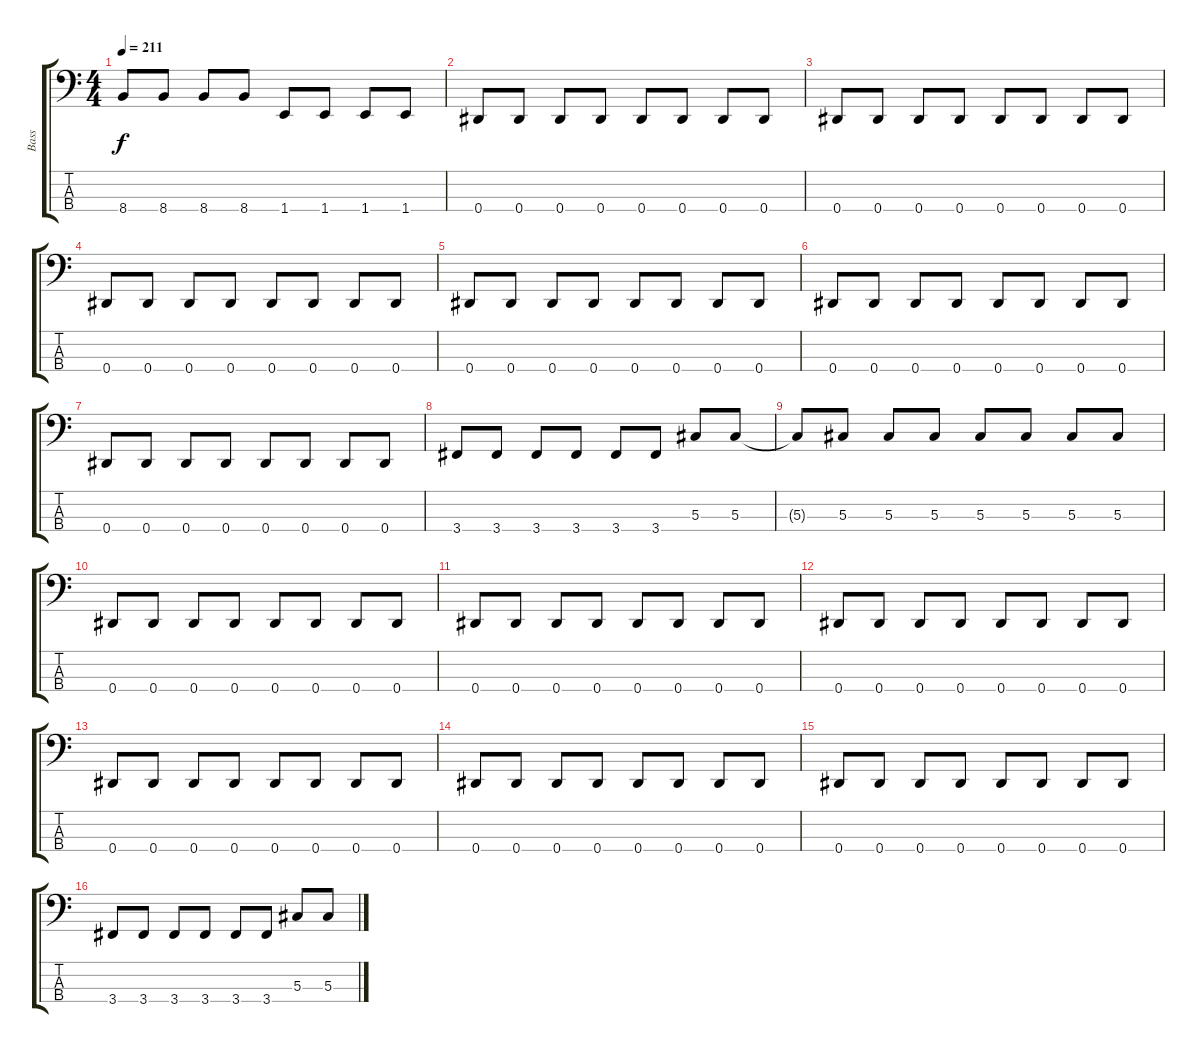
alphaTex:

\track ("Bass" "Bass") {instrument electricbassfinger}
\staff {score tabs}
\tuning (Gb2 Db2 Ab1 Eb1) {hide}
\ts (4 4)
\tempo 211
\clef f4
\ks c
8.4.8{dy f} 8.4.8 8.4.8 8.4.8 1.4.8 1.4.8 1.4.8 1.4.8 |
0.4.8 0.4.8 0.4.8 0.4.8 0.4.8 0.4.8 0.4.8 0.4.8 |
0.4.8 0.4.8 0.4.8 0.4.8 0.4.8 0.4.8 0.4.8 0.4.8 |
0.4.8 0.4.8 0.4.8 0.4.8 0.4.8 0.4.8 0.4.8 0.4.8 |
0.4.8 0.4.8 0.4.8 0.4.8 0.4.8 0.4.8 0.4.8 0.4.8 |
0.4.8 0.4.8 0.4.8 0.4.8 0.4.8 0.4.8 0.4.8 0.4.8 |
0.4.8 0.4.8 0.4.8 0.4.8 0.4.8 0.4.8 0.4.8 0.4.8 |
3.4.8 3.4.8 3.4.8 3.4.8 3.4.8 3.4.8 5.3.8 5.3.8 |
5.3{t}.8 5.3.8 5.3.8 5.3.8 5.3.8 5.3.8 5.3.8 5.3.8 |
0.4.8 0.4.8 0.4.8 0.4.8 0.4.8 0.4.8 0.4.8 0.4.8 |
0.4.8 0.4.8 0.4.8 0.4.8 0.4.8 0.4.8 0.4.8 0.4.8 |
0.4.8 0.4.8 0.4.8 0.4.8 0.4.8 0.4.8 0.4.8 0.4.8 |
0.4.8 0.4.8 0.4.8 0.4.8 0.4.8 0.4.8 0.4.8 0.4.8 |
0.4.8 0.4.8 0.4.8 0.4.8 0.4.8 0.4.8 0.4.8 0.4.8 |
0.4.8 0.4.8 0.4.8 0.4.8 0.4.8 0.4.8 0.4.8 0.4.8 |
3.4.8 3.4.8 3.4.8 3.4.8 3.4.8 3.4.8 5.3.8 5.3.8
